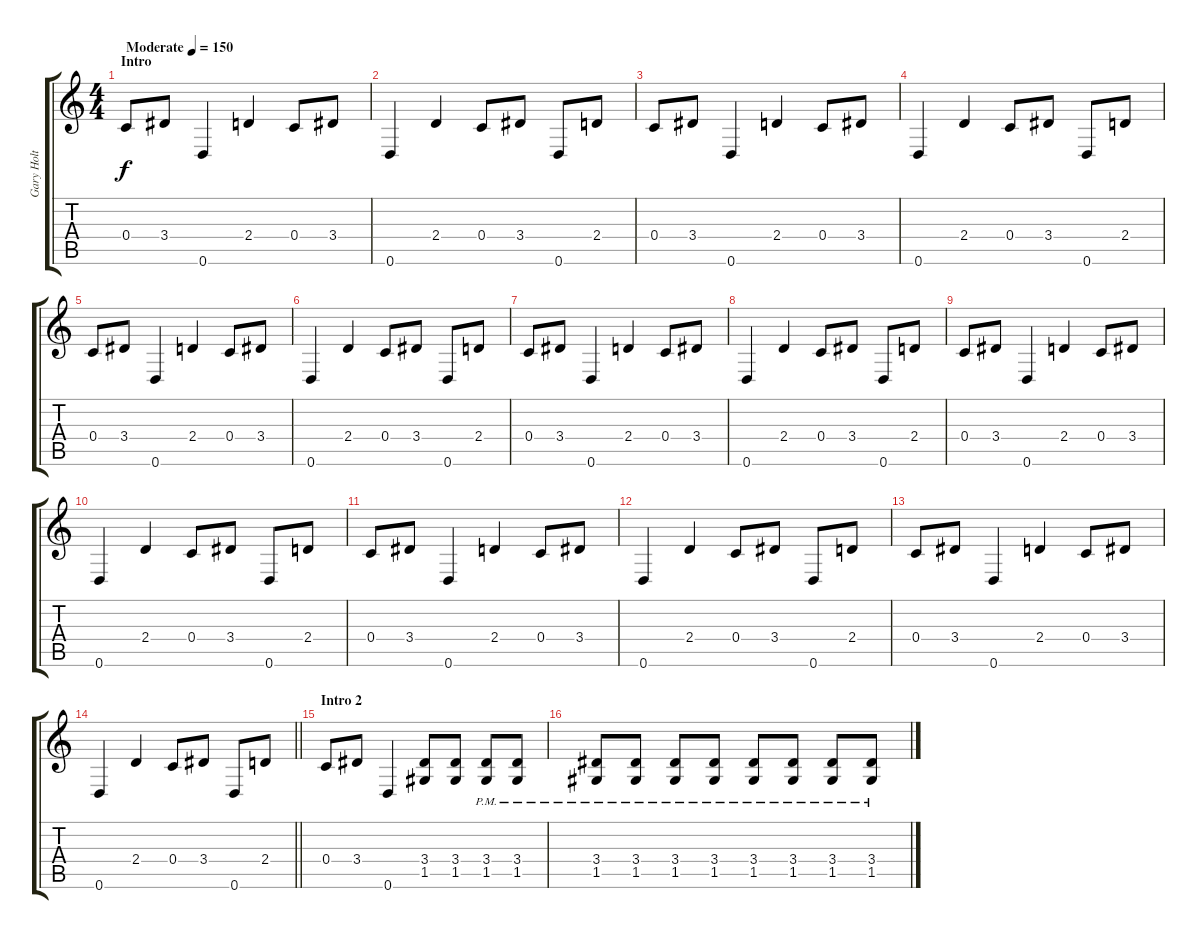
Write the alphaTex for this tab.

\track ("Gary Holt" "Gary Holt") {instrument distortionguitar}
\staff {score tabs}
\tuning (D4 A3 F3 C3 G2 D2) {hide}
\ts (4 4)
\section ("" "Intro ")
\tempo (150 "Moderate")
\clef g2
\ks c
0.4.8{dy f instrument distortionguitar} 3.4.8 0.6.4 2.4.4 0.4.8 3.4.8 |
0.6.4 2.4.4 0.4.8 3.4.8 0.6.8 2.4.8 |
0.4.8 3.4.8 0.6.4 2.4.4 0.4.8 3.4.8 |
0.6.4 2.4.4 0.4.8 3.4.8 0.6.8 2.4.8 |
0.4.8 3.4.8 0.6.4 2.4.4 0.4.8 3.4.8 |
0.6.4 2.4.4 0.4.8 3.4.8 0.6.8 2.4.8 |
0.4.8 3.4.8 0.6.4 2.4.4 0.4.8 3.4.8 |
0.6.4 2.4.4 0.4.8 3.4.8 0.6.8 2.4.8 |
0.4.8 3.4.8 0.6.4 2.4.4 0.4.8 3.4.8 |
0.6.4 2.4.4 0.4.8 3.4.8 0.6.8 2.4.8 |
0.4.8 3.4.8 0.6.4 2.4.4 0.4.8 3.4.8 |
0.6.4 2.4.4 0.4.8 3.4.8 0.6.8 2.4.8 |
0.4.8 3.4.8 0.6.4 2.4.4 0.4.8 3.4.8 |
\barLineRight lightlight
0.6.4 2.4.4 0.4.8 3.4.8 0.6.8 2.4.8 |
\section ("" "Intro 2")
0.4.8 3.4.8 0.6.4 (3.4 1.5).8 (3.4 1.5).8 (3.4{pm} 1.5{pm}).8 (3.4{pm} 1.5{pm}).8 |
(3.4{pm} 1.5{pm}).8 (3.4{pm} 1.5{pm}).8 (3.4{pm} 1.5{pm}).8 (3.4{pm} 1.5{pm}).8 (3.4{pm} 1.5{pm}).8 (3.4{pm} 1.5{pm}).8 (3.4{pm} 1.5{pm}).8 (3.4{pm} 1.5{pm}).8
